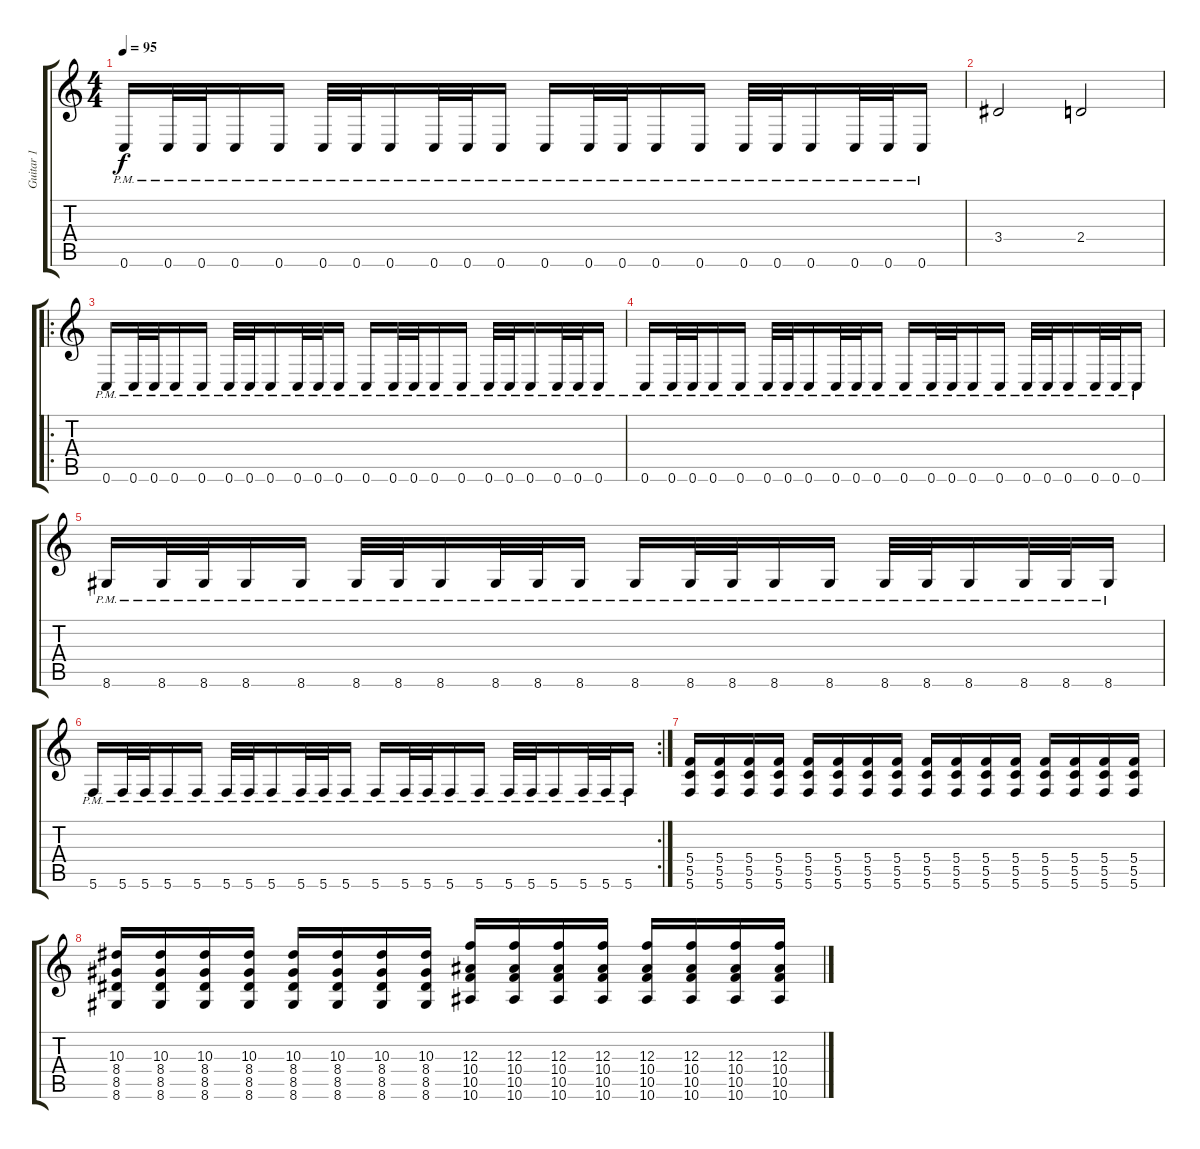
\track ("Guitar 1" "Guitar 1") {instrument distortionguitar}
\staff {score tabs}
\tuning (D4 A3 F3 C3 G2 C2) {hide}
\ts (4 4)
\tempo 95
\clef g2
\ks c
0.6{pm}.16{dy f} 0.6{pm}.32 0.6{pm}.32 0.6{pm}.16 0.6{pm}.16 0.6{pm}.32 0.6{pm}.32 0.6{pm}.16 0.6{pm}.32 0.6{pm}.32 0.6{pm}.16 0.6{pm}.16 0.6{pm}.32 0.6{pm}.32 0.6{pm}.16 0.6{pm}.16 0.6{pm}.32 0.6{pm}.32 0.6{pm}.16 0.6{pm}.32 0.6{pm}.32 0.6{pm}.16 |
3.4.2 2.4.2 |
\ro
0.6{pm}.16 0.6{pm}.32 0.6{pm}.32 0.6{pm}.16 0.6{pm}.16 0.6{pm}.32 0.6{pm}.32 0.6{pm}.16 0.6{pm}.32 0.6{pm}.32 0.6{pm}.16 0.6{pm}.16 0.6{pm}.32 0.6{pm}.32 0.6{pm}.16 0.6{pm}.16 0.6{pm}.32 0.6{pm}.32 0.6{pm}.16 0.6{pm}.32 0.6{pm}.32 0.6{pm}.16 |
0.6{pm}.16 0.6{pm}.32 0.6{pm}.32 0.6{pm}.16 0.6{pm}.16 0.6{pm}.32 0.6{pm}.32 0.6{pm}.16 0.6{pm}.32 0.6{pm}.32 0.6{pm}.16 0.6{pm}.16 0.6{pm}.32 0.6{pm}.32 0.6{pm}.16 0.6{pm}.16 0.6{pm}.32 0.6{pm}.32 0.6{pm}.16 0.6{pm}.32 0.6{pm}.32 0.6{pm}.16 |
8.6{pm}.16 8.6{pm}.32 8.6{pm}.32 8.6{pm}.16 8.6{pm}.16 8.6{pm}.32 8.6{pm}.32 8.6{pm}.16 8.6{pm}.32 8.6{pm}.32 8.6{pm}.16 8.6{pm}.16 8.6{pm}.32 8.6{pm}.32 8.6{pm}.16 8.6{pm}.16 8.6{pm}.32 8.6{pm}.32 8.6{pm}.16 8.6{pm}.32 8.6{pm}.32 8.6{pm}.16 |
\rc 2
5.6{pm}.16 5.6{pm}.32 5.6{pm}.32 5.6{pm}.16 5.6{pm}.16 5.6{pm}.32 5.6{pm}.32 5.6{pm}.16 5.6{pm}.32 5.6{pm}.32 5.6{pm}.16 5.6{pm}.16 5.6{pm}.32 5.6{pm}.32 5.6{pm}.16 5.6{pm}.16 5.6{pm}.32 5.6{pm}.32 5.6{pm}.16 5.6{pm}.32 5.6{pm}.32 5.6{pm}.16 |
(5.4 5.5 5.6).16 (5.4 5.5 5.6).16 (5.4 5.5 5.6).16 (5.4 5.5 5.6).16 (5.4 5.5 5.6).16 (5.4 5.5 5.6).16 (5.4 5.5 5.6).16 (5.4 5.5 5.6).16 (5.4 5.5 5.6).16 (5.4 5.5 5.6).16 (5.4 5.5 5.6).16 (5.4 5.5 5.6).16 (5.4 5.5 5.6).16 (5.4 5.5 5.6).16 (5.4 5.5 5.6).16 (5.4 5.5 5.6).16 |
(10.3 8.4 8.5 8.6).16 (10.3 8.4 8.5 8.6).16 (10.3 8.4 8.5 8.6).16 (10.3 8.4 8.5 8.6).16 (10.3 8.4 8.5 8.6).16 (10.3 8.4 8.5 8.6).16 (10.3 8.4 8.5 8.6).16 (10.3 8.4 8.5 8.6).16 (12.3 10.4 10.5 10.6).16 (12.3 10.4 10.5 10.6).16 (12.3 10.4 10.5 10.6).16 (12.3 10.4 10.5 10.6).16 (12.3 10.4 10.5 10.6).16 (12.3 10.4 10.5 10.6).16 (12.3 10.4 10.5 10.6).16 (12.3 10.4 10.5 10.6).16
